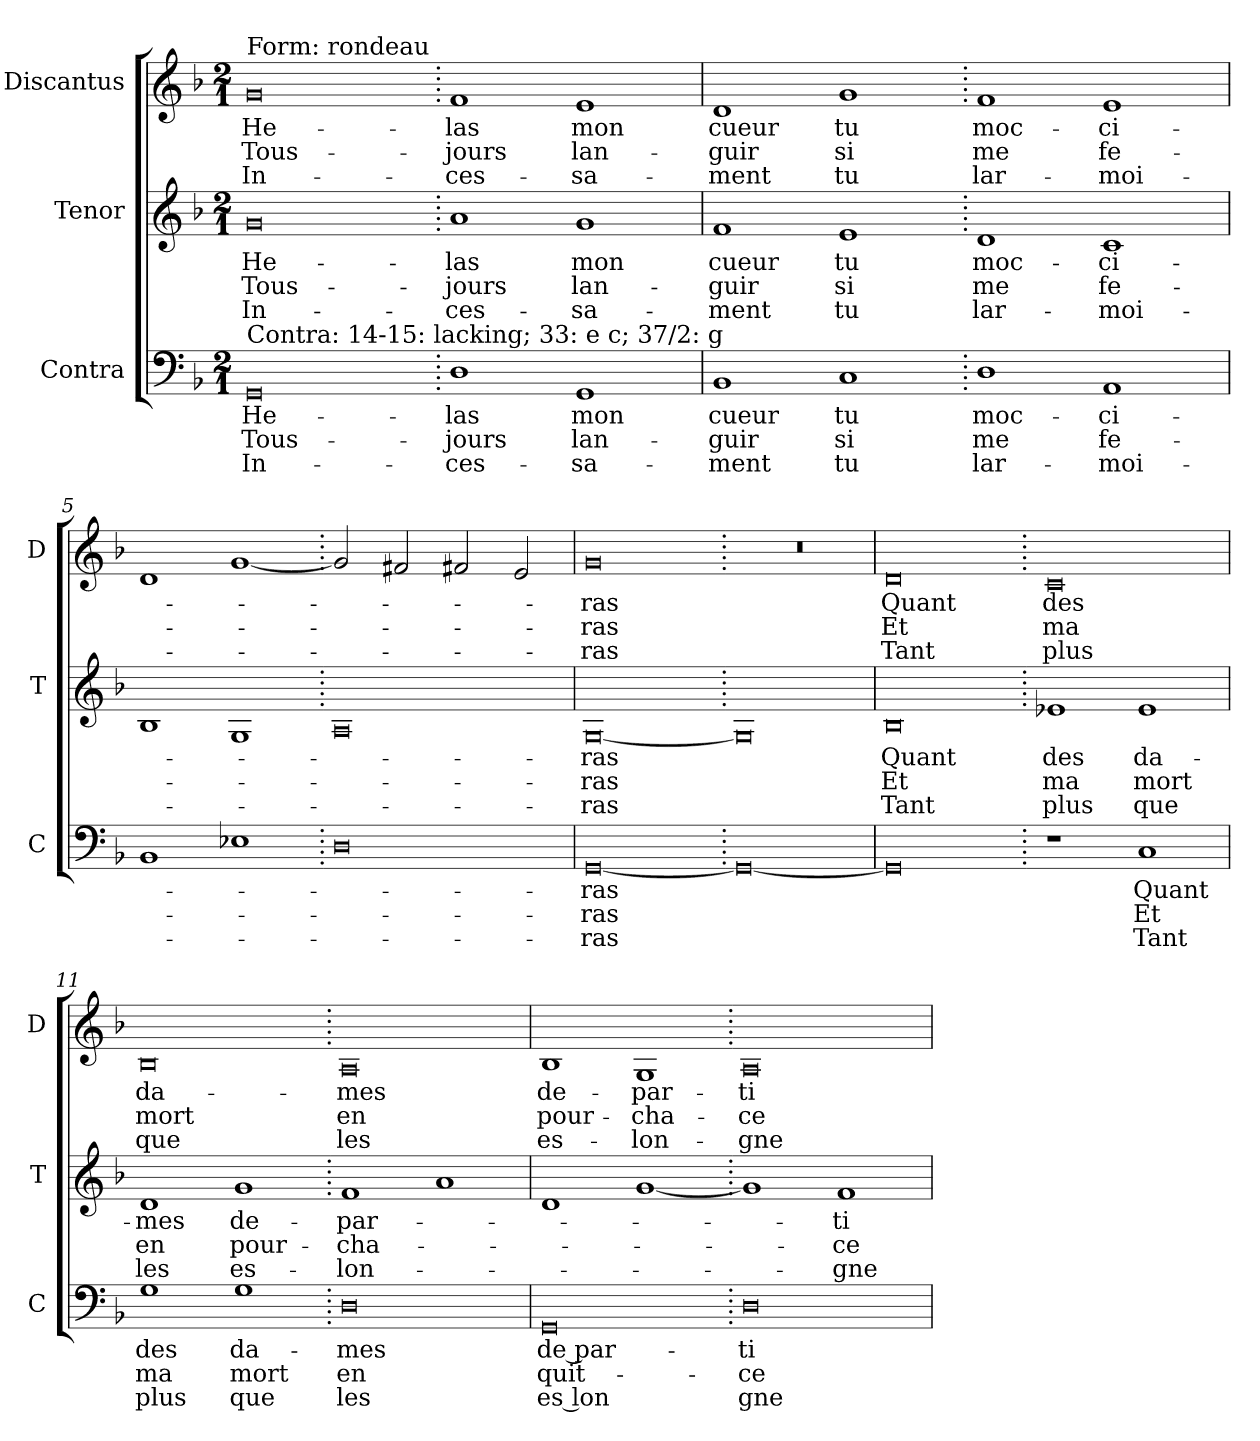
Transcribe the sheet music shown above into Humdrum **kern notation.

**kern	**text	**text	**text	**kern	**text	**text	**text	**kern	**text	**text	**text
*part3	*part3	*part3	*part3	*part2	*part2	*part2	*part2	*part1	*part1	*part1	*part1
*staff3	*staff3	*staff3	*staff3	*staff2	*staff2	*staff2	*staff2	*staff1	*staff1	*staff1	*staff1
*I"Contra	*	*	*	*I"Tenor	*	*	*	*I"Discantus	*	*	*
*I'C	*	*	*	*I'T	*	*	*	*I'D	*	*	*
*clefF4	*	*	*	*clefG2	*	*	*	*clefG2	*	*	*
*k[b-]	*	*	*	*k[b-]	*	*	*	*k[b-]	*	*	*
*M2/1	*	*	*	*M2/1	*	*	*	*M2/1	*	*	*
=1	=1	=1	=1	=1	=1	=1	=1	=1	=1	=1	=1
!	!	!	!	!	!	!	!	!LO:TX:a:t=Form&colon; rondeau	!	!	!
!LO:TX:a:t=Contra&colon; 14-15&colon; lacking; 33&colon; e c; 37/2&colon; g	!	!	!	!	!	!	!	!	!	!	!
0GG	He-	Tous-	In-	0g	He-	Tous-	In-	0g	He-	Tous-	In-
=2.	=2.	=2.	=2.	=2.	=2.	=2.	=2.	=2.	=2.	=2.	=2.
1D	-las	-jours	-ces-	1a	-las	-jours	-ces-	1f	-las	-jours	-ces-
1GG	mon	lan-	-sa-	1g	mon	lan-	-sa-	1e	mon	lan-	-sa-
=3	=3	=3	=3	=3	=3	=3	=3	=3	=3	=3	=3
1BB-	cueur	-guir	-ment	1f	cueur	-guir	-ment	1d	cueur	-guir	-ment
1C	tu	si	tu	1e	tu	si	tu	1g	tu	si	tu
=4.	=4.	=4.	=4.	=4.	=4.	=4.	=4.	=4.	=4.	=4.	=4.
1D	moc-	me	lar-	1d	moc-	me	lar-	1f	moc-	me	lar-
1AA	-ci-	fe-	-moi-	1c	-ci-	fe-	-moi-	1e	-ci-	fe-	-moi-
=5	=5	=5	=5	=5	=5	=5	=5	=5	=5	=5	=5
1BB-	.	.	.	1B-	.	.	.	1d	.	.	.
1E-X	.	.	.	1G	.	.	.	[1g	.	.	.
=6.	=6.	=6.	=6.	=6.	=6.	=6.	=6.	=6.	=6.	=6.	=6.
0D	.	.	.	0A	.	.	.	2g/]	.	.	.
.	.	.	.	.	.	.	.	2f#X/	.	.	.
.	.	.	.	.	.	.	.	2f#X/	.	.	.
.	.	.	.	.	.	.	.	2e/	.	.	.
=7	=7	=7	=7	=7	=7	=7	=7	=7	=7	=7	=7
[0GG	-ras	-ras	-ras	[0G	-ras	-ras	-ras	0g	-ras	-ras	-ras
=8.	=8.	=8.	=8.	=8.	=8.	=8.	=8.	=8.	=8.	=8.	=8.
0GG_	.	.	.	0G]	.	.	.	0r	.	.	.
=9	=9	=9	=9	=9	=9	=9	=9	=9	=9	=9	=9
0GG]	.	.	.	0B-	Quant	Et	Tant	0d	Quant	Et	Tant
=10.	=10.	=10.	=10.	=10.	=10.	=10.	=10.	=10.	=10.	=10.	=10.
1r	.	.	.	1e-X	des	ma	plus	0c	des	ma	plus
1C	Quant	Et	Tant	1e-	da-	mort	que	.	.	.	.
=11	=11	=11	=11	=11	=11	=11	=11	=11	=11	=11	=11
1G	des	ma	plus	1d	-mes	en	les	0B-	da-	mort	que
1G	da-	mort	que	1g	de-	pour-	es-	.	.	.	.
=12.	=12.	=12.	=12.	=12.	=12.	=12.	=12.	=12.	=12.	=12.	=12.
0D	-mes	en	les	1f	-par-	-cha-	-lon-	0A	-mes	en	les
.	.	.	.	1a	.	.	.	.	.	.	.
=13	=13	=13	=13	=13	=13	=13	=13	=13	=13	=13	=13
0GG	de par-	quit-	es lon	1d	.	.	.	1B-	de-	pour-	es-
.	.	.	.	[1g	.	.	.	1G	-par-	-cha-	-lon-
=14.	=14.	=14.	=14.	=14.	=14.	=14.	=14.	=14.	=14.	=14.	=14.
0D	-ti-	-ce-	gne-	1g]	.	.	.	0A	-ti-	-ce-	-gne-
.	.	.	.	1f	-ti-	-ce-	-gne-	.	.	.	.
=	=	=	=	=	=	=	=	=	=	=	=
*-	*-	*-	*-	*-	*-	*-	*-	*-	*-	*-	*-
